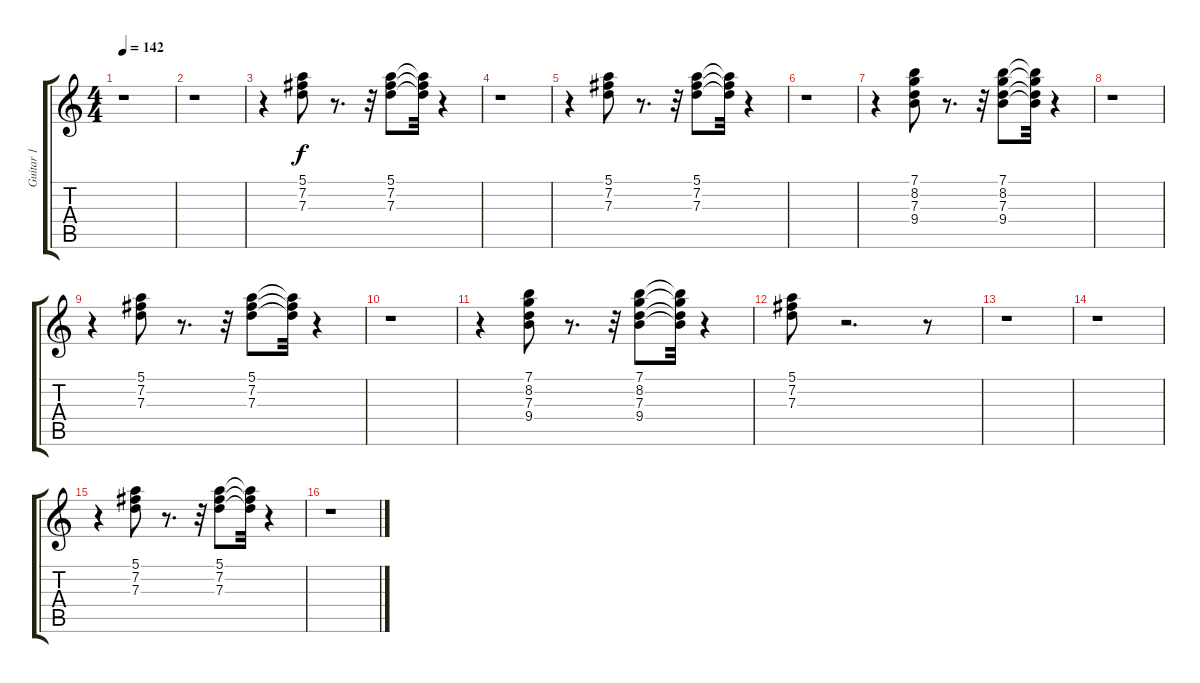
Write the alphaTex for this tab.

\track ("Guitar 1" "Guitar 1") {instrument distortionguitar}
\staff {score tabs}
\tuning (E4 B3 G3 D3 A2 E2) {hide}
\ts (4 4)
\tempo 142
\clef g2
\ks c
r.1{dy f instrument distortionguitar} |
r.1 |
r.4 (5.1 7.2 7.3).8 r.8{d} r.32 (5.1 7.2 7.3).8 (5.1{t} 7.2{t} 7.3{t}).32 r.4 |
r.1 |
r.4 (5.1 7.2 7.3).8 r.8{d} r.32 (5.1 7.2 7.3).8 (5.1{t} 7.2{t} 7.3{t}).32 r.4 |
r.1 |
r.4 (7.1 8.2 7.3 9.4).8 r.8{d} r.32 (7.1 8.2 7.3 9.4).8 (7.1{t} 8.2{t} 7.3{t} 9.4{t}).32 r.4 |
r.1 |
r.4 (5.1 7.2 7.3).8 r.8{d} r.32 (5.1 7.2 7.3).8 (5.1{t} 7.2{t} 7.3{t}).32 r.4 |
r.1 |
r.4 (7.1 8.2 7.3 9.4).8 r.8{d} r.32 (7.1 8.2 7.3 9.4).8 (7.1{t} 8.2{t} 7.3{t} 9.4{t}).32 r.4 |
(5.1 7.2 7.3).8 r.2{d} r.8 |
r.1 |
r.1 |
r.4 (5.1 7.2 7.3).8 r.8{d} r.32 (5.1 7.2 7.3).8 (5.1{t} 7.2{t} 7.3{t}).32 r.4 |
r.1
